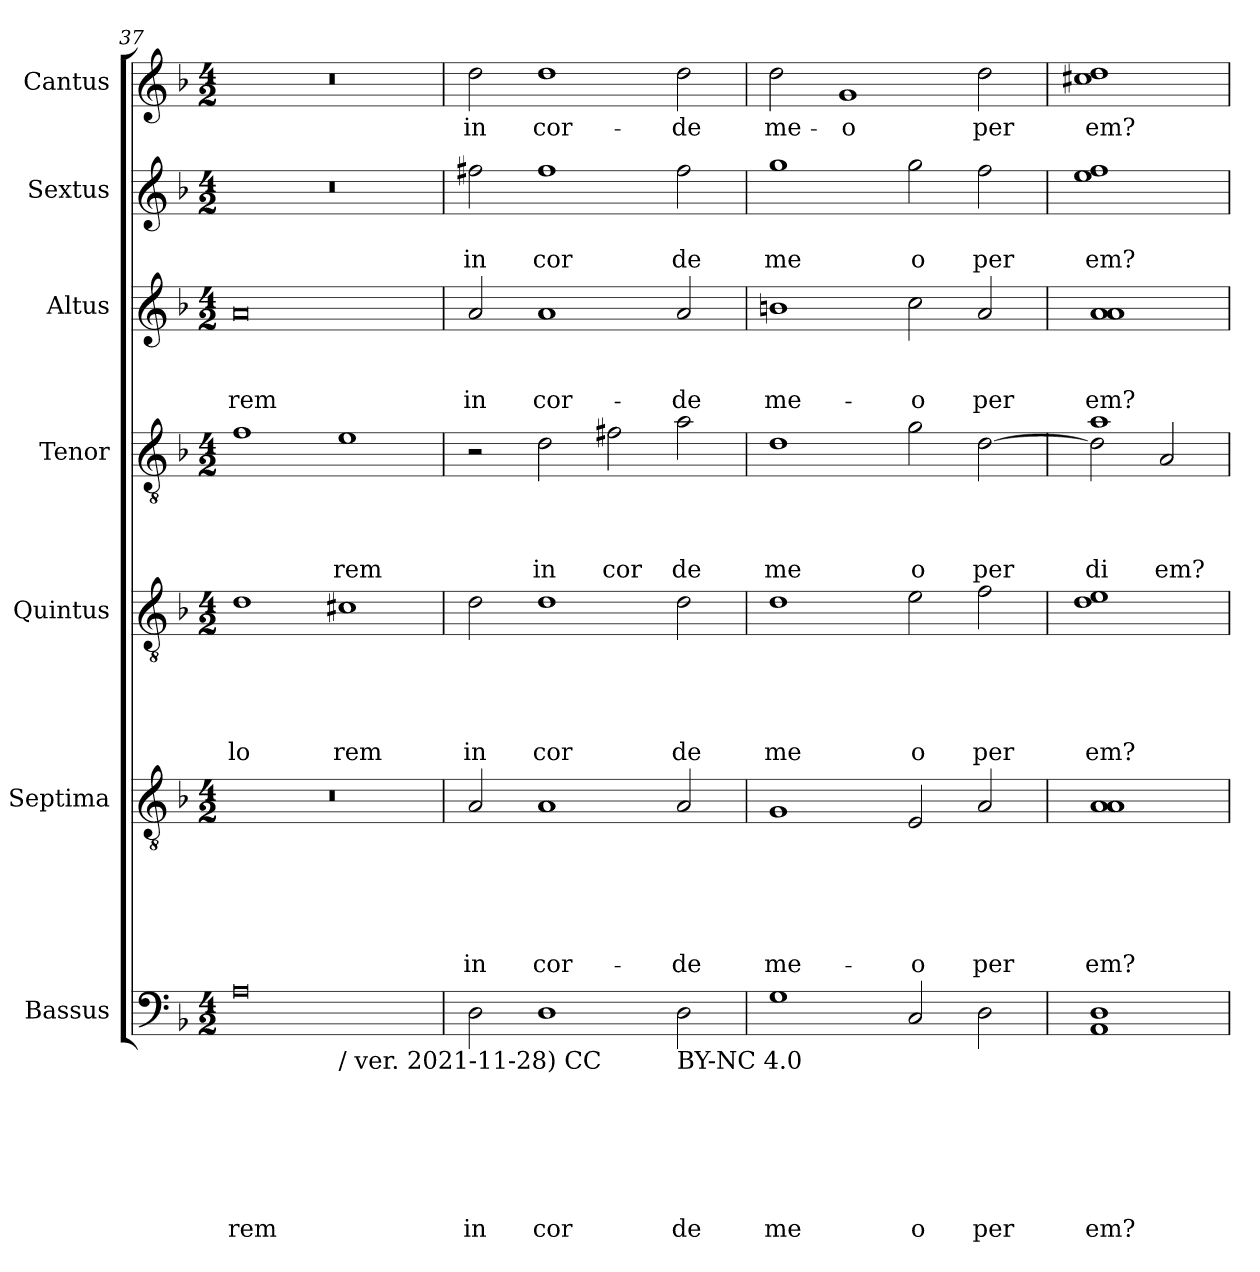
**kern	**text	**text	**text	**text	**text	**text	**text	**kern	**text	**text	**text	**text	**text	**text	**kern	**text	**text	**text	**text	**text	**kern	**text	**text	**text	**text	**kern	**text	**text	**text	**kern	**text	**text	**kern	**text
*part7	*part7	*part7	*part7	*part7	*part7	*part7	*part7	*part6	*part6	*part6	*part6	*part6	*part6	*part6	*part5	*part5	*part5	*part5	*part5	*part5	*part4	*part4	*part4	*part4	*part4	*part3	*part3	*part3	*part3	*part2	*part2	*part2	*part1	*part1
*staff7	*staff7	*staff7	*staff7	*staff7	*staff7	*staff7	*staff7	*staff6	*staff6	*staff6	*staff6	*staff6	*staff6	*staff6	*staff5	*staff5	*staff5	*staff5	*staff5	*staff5	*staff4	*staff4	*staff4	*staff4	*staff4	*staff3	*staff3	*staff3	*staff3	*staff2	*staff2	*staff2	*staff1	*staff1
*I"Bassus	*	*	*	*	*	*	*	*I"Septima	*	*	*	*	*	*	*I"Quintus	*	*	*	*	*	*I"Tenor	*	*	*	*	*I"Altus	*	*	*	*I"Sextus	*	*	*I"Cantus	*
*clefF4	*	*	*	*	*	*	*	*clefGv2	*	*	*	*	*	*	*clefGv2	*	*	*	*	*	*clefGv2	*	*	*	*	*clefG2	*	*	*	*clefG2	*	*	*clefG2	*
*ITrd-3c-5	*	*	*	*	*	*	*	*	*	*	*	*	*	*	*ITrd-3c-5	*	*	*	*	*	*ITrd-3c-5	*	*	*	*	*ITrd-3c-5	*	*	*	*ITrd-3c-5	*	*	*ITrd-3c-5	*
*k[b-e-]	*	*	*	*	*	*	*	*k[b-]	*	*	*	*	*	*	*k[b-e-]	*	*	*	*	*	*k[b-e-]	*	*	*	*	*k[b-e-]	*	*	*	*k[b-e-]	*	*	*k[b-e-]	*
*B-:	*	*	*	*	*	*	*	*F:	*	*	*	*	*	*	*B-:	*	*	*	*	*	*B-:	*	*	*	*	*B-:	*	*	*	*B-:	*	*	*B-:	*
*M4/2	*	*	*	*	*	*	*	*M4/2	*	*	*	*	*	*	*M4/2	*	*	*	*	*	*M4/2	*	*	*	*	*M4/2	*	*	*	*M4/2	*	*	*M4/2	*
=37	=37	=37	=37	=37	=37	=37	=37	=37	=37	=37	=37	=37	=37	=37	=37	=37	=37	=37	=37	=37	=37	=37	=37	=37	=37	=37	=37	=37	=37	=37	=37	=37	=37	=37
!	!	!	!	!	!	!	!LO:LY:b	!	!	!	!	!	!	!	!	!	!	!	!	!LO:LY:b	!	!	!	!	!	!	!	!	!LO:LY:b	!	!	!	!	!
*^	*	*	*	*	*	*	*	*	*	*	*	*	*	*	*	*	*	*	*	*	*	*	*	*	*	*	*	*	*	*	*	*	*	*
0d	1ryy	.	.	.	.	.	.	rem	0r	.	.	.	.	.	.	1g	.	.	.	.	lo	1b-	.	.	.	.	0dd	.	.	-rem	0r	.	.	0r	.
!	!LO:TX:b:t=/ ver. 2021-11-28) CC	!	!	!	!	!	!	!	!	!	!	!	!	!	!	!	!	!	!	!	!	!	!	!	!	!	!	!	!	!	!	!	!	!	!
!	!	!	!	!	!	!	!	!	!	!	!	!	!	!	!	!	!	!	!	!	!LO:LY:b	!	!	!	!	!LO:LY:b	!	!	!	!	!	!	!	!	!
.	1ryy	.	.	.	.	.	.	.	.	.	.	.	.	.	.	1f#X	.	.	.	.	rem	1a	.	.	.	rem	.	.	.	.	.	.	.	.	.
=38	=38	=38	=38	=38	=38	=38	=38	=38	=38	=38	=38	=38	=38	=38	=38	=38	=38	=38	=38	=38	=38	=38	=38	=38	=38	=38	=38	=38	=38	=38	=38	=38	=38	=38	=38
!	!	!	!	!	!	!	!	!LO:LY:b	!	!	!	!	!	!	!LO:LY:b	!	!	!	!	!	!LO:LY:b	!	!	!	!	!	!	!	!	!LO:LY:b	!	!	!LO:LY:b	!	!LO:LY:b
*v	*v	*	*	*	*	*	*	*	*	*	*	*	*	*	*	*	*	*	*	*	*	*	*	*	*	*	*	*	*	*	*	*	*	*	*
2G\	.	.	.	.	.	.	in	2A/	.	.	.	.	.	in	2g\	.	.	.	.	in	2r	.	.	.	.	2dd/	.	.	in	2bbn\	.	in	2gg\	in
!	!	!	!	!	!	!	!LO:LY:b	!	!	!	!	!	!	!LO:LY:b	!	!	!	!	!	!LO:LY:b	!	!	!	!	!LO:LY:b	!	!	!	!LO:LY:b	!	!	!LO:LY:b	!	!LO:LY:b
1G	.	.	.	.	.	.	cor	1A	.	.	.	.	.	cor-	1g	.	.	.	.	cor	2g\	.	.	.	in	1dd	.	.	cor-	1bb	.	cor	1gg	cor-
!	!	!	!	!	!	!	!	!	!	!	!	!	!	!	!	!	!	!	!	!	!	!	!	!	!LO:LY:b	!	!	!	!	!	!	!	!	!
.	.	.	.	.	.	.	.	.	.	.	.	.	.	.	.	.	.	.	.	.	2bn\	.	.	.	cor	.	.	.	.	.	.	.	.	.
!LO:TX:b:t=BY-NC 4.0	!	!	!	!	!	!	!	!	!	!	!	!	!	!	!	!	!	!	!	!	!	!	!	!	!	!	!	!	!	!	!	!	!	!
!	!	!	!	!	!	!	!LO:LY:b	!	!	!	!	!	!	!LO:LY:b	!	!	!	!	!	!LO:LY:b	!	!	!	!	!LO:LY:b	!	!	!	!LO:LY:b	!	!	!LO:LY:b	!	!LO:LY:b
2G\	.	.	.	.	.	.	de	2A/	.	.	.	.	.	-de	2g\	.	.	.	.	de	2dd\	.	.	.	de	2dd/	.	.	-de	2bb\	.	de	2gg\	-de
=39	=39	=39	=39	=39	=39	=39	=39	=39	=39	=39	=39	=39	=39	=39	=39	=39	=39	=39	=39	=39	=39	=39	=39	=39	=39	=39	=39	=39	=39	=39	=39	=39	=39	=39
!	!	!	!	!	!	!	!LO:LY:b	!	!	!	!	!	!	!LO:LY:b	!	!	!	!	!	!LO:LY:b	!	!	!	!	!LO:LY:b	!	!	!	!LO:LY:b	!	!	!LO:LY:b	!	!LO:LY:b
1c	.	.	.	.	.	.	me	1G	.	.	.	.	.	me-	1g	.	.	.	.	me	1g	.	.	.	me	1een	.	.	me-	1ccc	.	me	2gg\	me-
!	!	!	!	!	!	!	!	!	!	!	!	!	!	!	!	!	!	!	!	!	!	!	!	!	!	!	!	!	!	!	!	!	!	!LO:LY:b
.	.	.	.	.	.	.	.	.	.	.	.	.	.	.	.	.	.	.	.	.	.	.	.	.	.	.	.	.	.	.	.	.	1cc	-o
!	!	!	!	!	!	!	!LO:LY:b	!	!	!	!	!	!	!LO:LY:b	!	!	!	!	!	!LO:LY:b	!	!	!	!	!LO:LY:b	!	!	!	!LO:LY:b	!	!	!LO:LY:b	!	!
2F/	.	.	.	.	.	.	o	2E/	.	.	.	.	.	-o	2a\	.	.	.	.	o	2cc\	.	.	.	o	2ff\	.	.	-o	2ccc\	.	o	.	.
!	!	!	!	!	!	!	!LO:LY:b	!	!	!	!	!	!	!LO:LY:b	!	!	!	!	!	!LO:LY:b	!	!	!	!	!LO:LY:b	!	!	!	!LO:LY:b	!	!	!LO:LY:b	!	!LO:LY:b
2G\	.	.	.	.	.	.	per	2A/	.	.	.	.	.	per	2b-\	.	.	.	.	per	[>2g\	.	.	.	per	2dd/	.	.	per	2bb-\	.	per	2gg\	per
=40	=40	=40	=40	=40	=40	=40	=40	=40	=40	=40	=40	=40	=40	=40	=40	=40	=40	=40	=40	=40	=40	=40	=40	=40	=40	=40	=40	=40	=40	=40	=40	=40	=40	=40
!	!	!	!	!	!	!	!LO:LY:b	!	!	!	!	!	!	!LO:LY:b	!	!	!	!	!	!LO:LY:b	!	!	!	!	!LO:LY:b	!	!	!	!LO:LY:b	!	!	!LO:LY:b	!	!LO:LY:b
*	*	*	*	*	*	*	*	*	*	*	*	*	*	*	*	*	*	*	*	*	*^	*	*	*	*	*	*	*	*	*	*	*	*	*
1D 1G	.	.	.	.	.	.	em?	1A 1A	.	.	.	.	.	-em?	1g 1a	.	.	.	.	em?	2g\]	1dd	.	.	.	di	1dd 1dd	.	.	-em?	1aa 1bb-	.	em?	1ff#X 1gg	-em?
!	!	!	!	!	!	!	!	!	!	!	!	!	!	!	!	!	!	!	!	!	!	!	!	!	!	!LO:LY:b	!	!	!	!	!	!	!	!	!
.	.	.	.	.	.	.	.	.	.	.	.	.	.	.	.	.	.	.	.	.	2d/	.	.	.	.	em?	.	.	.	.	.	.	.	.	.
*	*	*	*	*	*	*	*	*	*	*	*	*	*	*	*	*	*	*	*	*	*v	*v	*	*	*	*	*	*	*	*	*	*	*	*	*
=	=	=	=	=	=	=	=	=	=	=	=	=	=	=	=	=	=	=	=	=	=	=	=	=	=	=	=	=	=	=	=	=	=	=
*-	*-	*-	*-	*-	*-	*-	*-	*-	*-	*-	*-	*-	*-	*-	*-	*-	*-	*-	*-	*-	*-	*-	*-	*-	*-	*-	*-	*-	*-	*-	*-	*-	*-	*-
